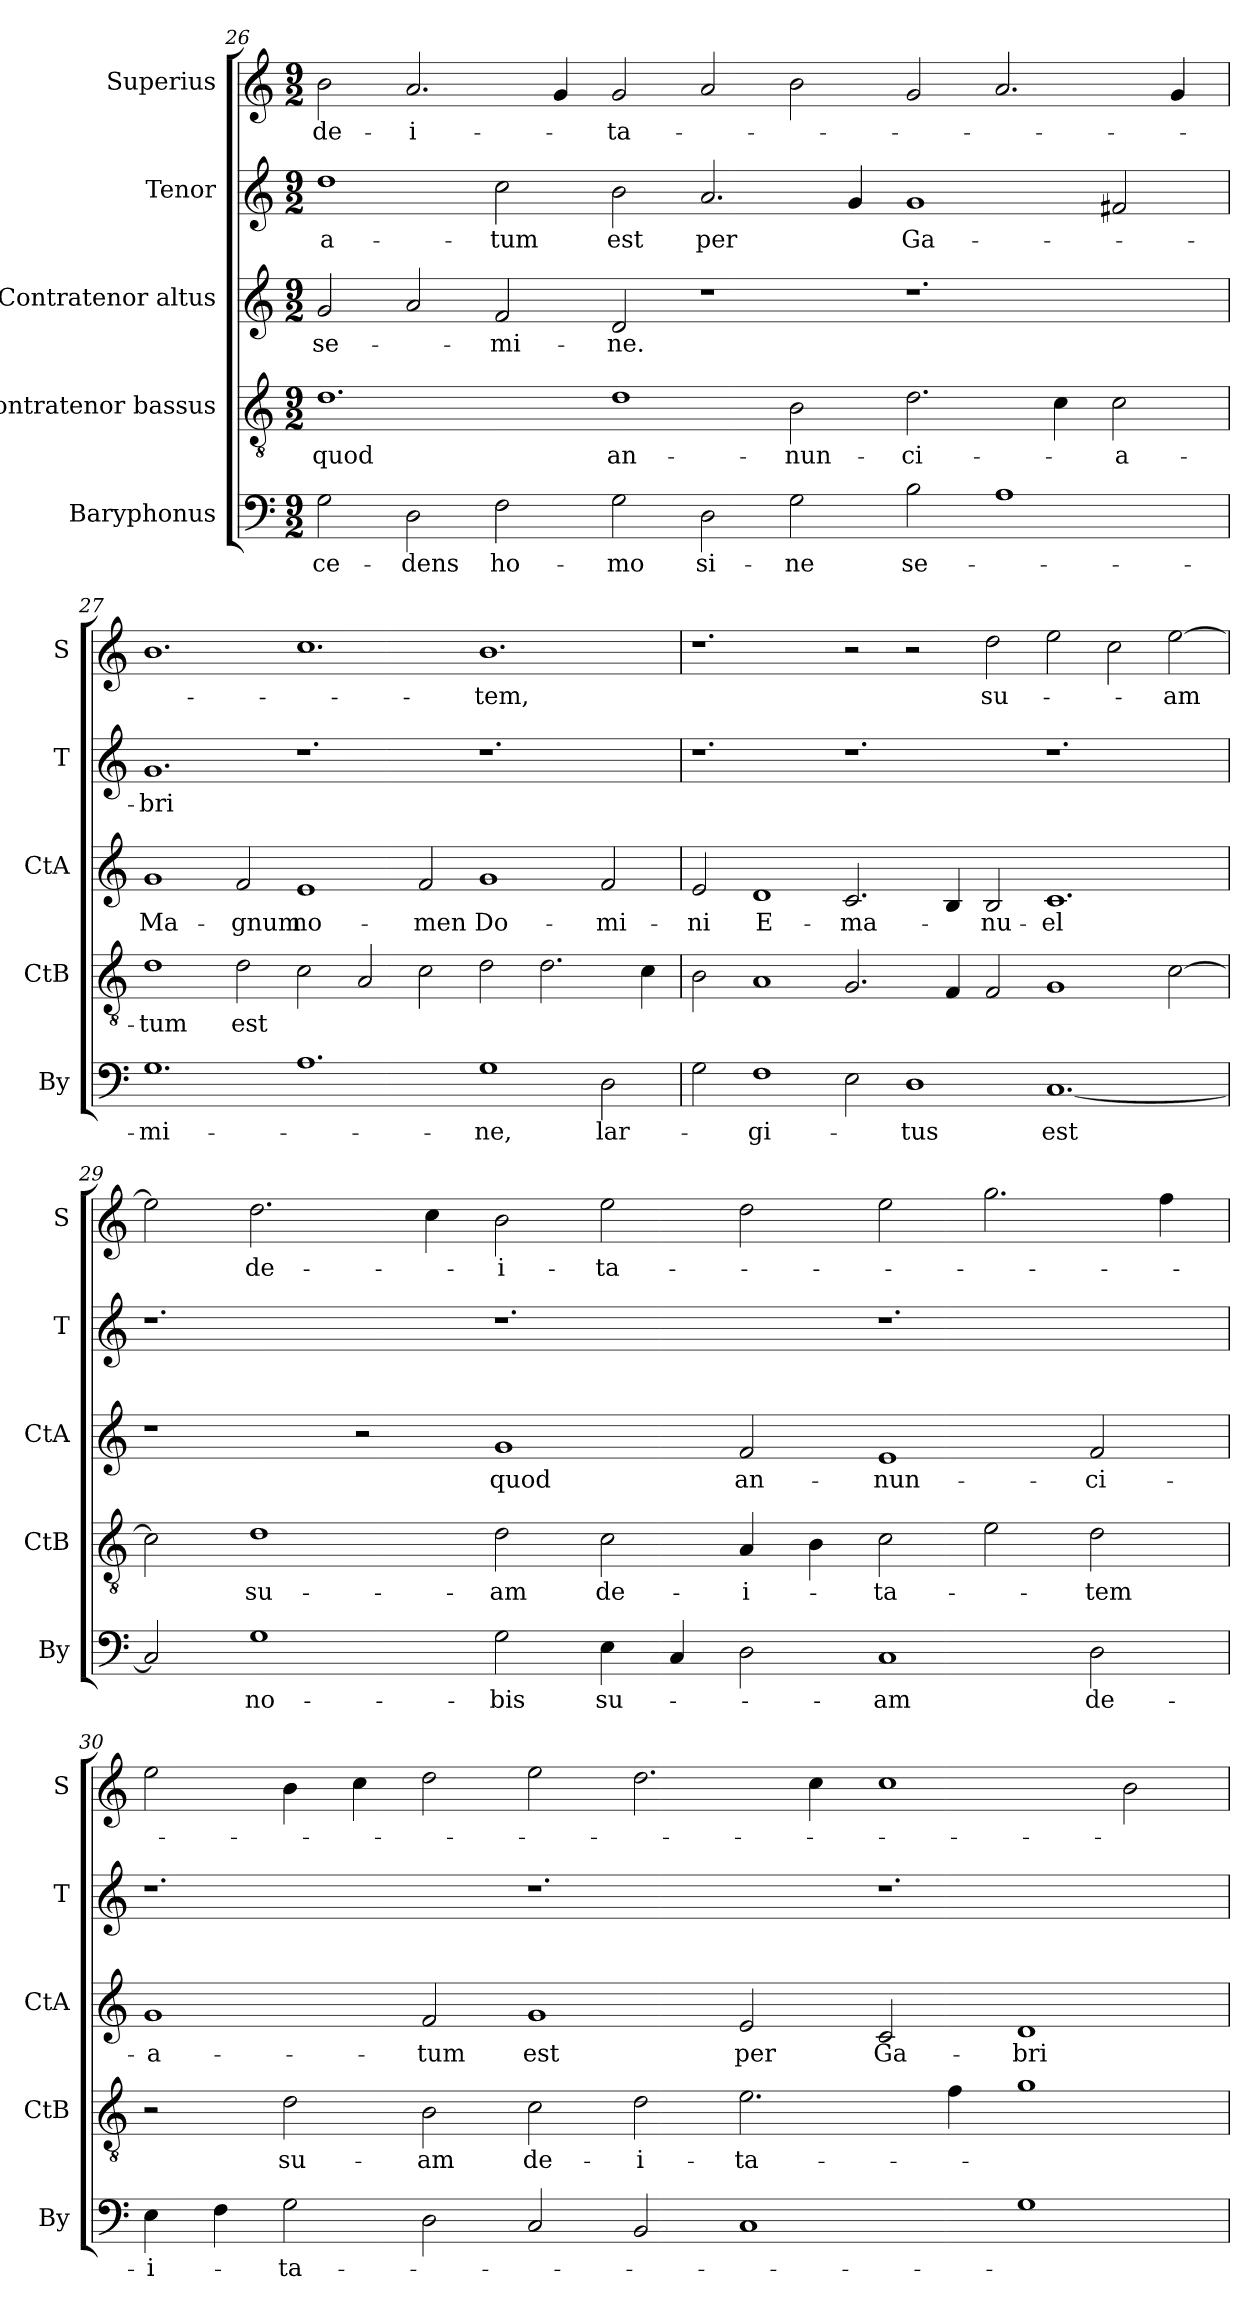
**kern	**text	**kern	**text	**kern	**text	**kern	**text	**kern	**text
*part5	*part5	*part4	*part4	*part3	*part3	*part2	*part2	*part1	*part1
*staff5	*staff5	*staff4	*staff4	*staff3	*staff3	*staff2	*staff2	*staff1	*staff1
*I"Baryphonus	*	*I"Contratenor bassus	*	*I"Contratenor altus	*	*I"Tenor	*	*I"Superius	*
*I'By	*	*I'CtB	*	*I'CtA	*	*I'T	*	*I'S	*
*clefF4	*	*clefGv2	*	*clefG2	*	*clefG2	*	*clefG2	*
*k[]	*	*k[]	*	*k[]	*	*k[]	*	*k[]	*
*M9/2	*	*M9/2	*	*M9/2	*	*M9/2	*	*M9/2	*
=26	=26	=26	=26	=26	=26	=26	=26	=26	=26
2G\	-ce-	1.d	quod	2g/	se-	1dd	-a-	2b\	de-
2D\	-dens	.	.	2a/	.	.	.	2.a/	-i-
2F\	ho-	.	.	2f/	-mi-	2cc\	-tum	.	.
.	.	.	.	.	.	.	.	4g/	.
2G\	-mo	1d	an-	2d/	-ne.	2b\	est	2g/	-ta-
2D\	si-	.	.	1r	.	2.a/	per	2a/	.
2G\	-ne	2B\	-nun-	.	.	.	.	2b\	.
.	.	.	.	.	.	4g/	.	.	.
2B\	se-	2.d\	-ci-	1.r	.	1g	Ga-	2g/	.
1A	.	.	.	.	.	.	.	2.a/	.
.	.	4c\	.	.	.	.	.	.	.
.	.	2c\	-a-	.	.	2f#X/	.	.	.
.	.	.	.	.	.	.	.	4g/	.
=27	=27	=27	=27	=27	=27	=27	=27	=27	=27
1.G	-mi-	1d	-tum	1g	Ma-	1.g	-bri-	1.b	.
.	.	2d\	est	2f/	-gnum	.	.	.	.
1.A	.	2c\	.	1e	no-	1.r	.	1.cc	.
.	.	2A/	.	.	.	.	.	.	.
.	.	2c\	.	2f/	-men	.	.	.	.
1G	-ne,	2d\	.	1g	Do-	1.r	.	1.b	-tem,
.	.	2.d\	.	.	.	.	.	.	.
2D\	lar-	.	.	2f/	-mi-	.	.	.	.
.	.	4c\	.	.	.	.	.	.	.
=28	=28	=28	=28	=28	=28	=28	=28	=28	=28
2G\	.	2B\	.	2e/	-ni	1.r	.	1.r	.
1F	-gi-	1A	.	1d	E-	.	.	.	.
2E\	.	2.G/	.	2.c/	-ma-	1.r	.	2r	.
1D	-tus	.	.	.	.	.	.	2r	.
.	.	4F/	.	4B/	.	.	.	.	.
.	.	2F/	.	2B/	-nu-	.	.	2dd\	su-
[1.C	est	1G	.	1.c	-el	1.r	.	2ee\	.
.	.	.	.	.	.	.	.	2cc\	.
.	.	[2c\	.	.	.	.	.	[2ee\	-am
=29	=29	=29	=29	=29	=29	=29	=29	=29	=29
2C/]	.	2c\]	.	1r	.	1.r	.	2ee\]	.
1G	no-	1d	su-	.	.	.	.	2.dd\	de-
.	.	.	.	2r	.	.	.	.	.
.	.	.	.	.	.	.	.	4cc\	.
2G\	-bis	2d\	-am	1g	quod	1.r	.	2b\	-i-
4E\	su-	2c\	de-	.	.	.	.	2ee\	-ta-
4C/	.	.	.	.	.	.	.	.	.
2D\	.	4A/	-i-	2f/	an-	.	.	2dd\	.
.	.	4B\	.	.	.	.	.	.	.
1C	-am	2c\	-ta-	1e	-nun-	1.r	.	2ee\	.
.	.	2e\	.	.	.	.	.	2.gg\	.
2D\	de-	2d\	-tem	2f/	-ci-	.	.	.	.
.	.	.	.	.	.	.	.	4ff\	.
=30	=30	=30	=30	=30	=30	=30	=30	=30	=30
4E\	-i-	2r	.	1g	-a-	1.r	.	2ee\	.
4F\	.	.	.	.	.	.	.	.	.
2G\	-ta-	2d\	su-	.	.	.	.	4b\	.
.	.	.	.	.	.	.	.	4cc\	.
2D\	.	2B\	-am	2f/	-tum	.	.	2dd\	.
2C/	.	2c\	de-	1g	est	1.r	.	2ee\	.
2BB/	.	2d\	-i-	.	.	.	.	2.dd\	.
1C	.	2.e\	-ta-	2e/	per	.	.	.	.
.	.	.	.	.	.	.	.	4cc\	.
.	.	.	.	2c/	Ga-	1.r	.	1cc	.
.	.	4f\	.	.	.	.	.	.	.
1G	.	1g	.	1d	-bri-	.	.	.	.
.	.	.	.	.	.	.	.	2b\	.
=	=	=	=	=	=	=	=	=	=
*-	*-	*-	*-	*-	*-	*-	*-	*-	*-
